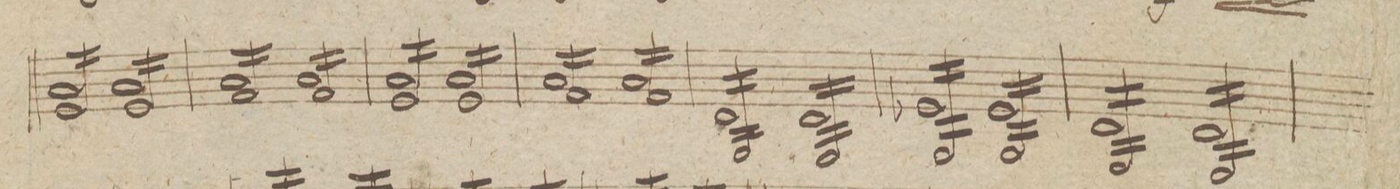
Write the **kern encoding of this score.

**kern	**dynam
*I"Violino 2do	*
*clefG2	*
*k[]	*
*met(c|)	*
*M2/2	*
16aLL 16e/	.
16a 16e/	.
16a 16e/	.
16a 16e/	.
16a 16e/	.
16a 16e/	.
16a 16e/	.
16aJJ 16e/	.
16aLL 16e/	.
16a 16e/	.
16a 16e/	.
16a 16e/	.
16a 16e/	.
16a 16e/	.
16a 16e/	.
16aJJ 16e/	.
=50	=50
16aLL 16f/	.
16a 16f/	.
16a 16f/	.
16a 16f/	.
16a 16f/	.
16a 16f/	.
16a 16f/	.
16aJJ 16f/	.
16aLL 16f/	.
16a 16f/	.
16a 16f/	.
16a 16f/	.
16a 16f/	.
16a 16f/	.
16a 16f/	.
16aJJ 16f/	.
=51	=51
16aLL 16e/	.
16a 16e/	.
16a 16e/	.
16a 16e/	.
16a 16e/	.
16a 16e/	.
16a 16e/	.
16aJJ 16e/	.
16aLL 16e/	.
16a 16e/	.
16a 16e/	.
16a 16e/	.
16a 16e/	.
16a 16e/	.
16a 16e/	.
16aJJ 16e/	.
=52	=52
16aLL 16f/	.
16a 16f/	.
16a 16f/	.
16a 16f/	.
16a 16f/	.
16a 16f/	.
16a 16f/	.
16aJJ 16f/	.
16aLL 16f/	.
16a 16f/	.
16a 16f/	.
16a 16f/	.
16a 16f/	.
16a 16f/	.
16a 16f/	.
16aJJ 16f/	.
=53	=53
16dLL 16G/	.
16d 16G/	.
16d 16G/	.
16d 16G/	.
16d 16G/	.
16d 16G/	.
16d 16G/	.
16dJJ 16G/	.
16dLL 16G/	.
16d 16G/	.
16d 16G/	.
16d 16G/	.
16d 16G/	.
16d 16G/	.
16d 16G/	.
16dJJ 16G/	.
=54	=54
16e-XLL 16G/	.
16e- 16G/	.
16e- 16G/	.
16e- 16G/	.
16e- 16G/	.
16e- 16G/	.
16e- 16G/	.
16e-JJ 16G/	.
16e-LL 16G/	.
16e- 16G/	.
16e- 16G/	.
16e- 16G/	.
16e- 16G/	.
16e- 16G/	.
16e- 16G/	.
16e-JJ 16G/	.
=55	=55
16dLL 16G/	.
16d 16G/	.
16d 16G/	.
16d 16G/	.
16d 16G/	.
16d 16G/	.
16d 16G/	.
16dJJ 16G/	.
16dLL 16G/	.
16d 16G/	.
16d 16G/	.
16d 16G/	.
16d 16G/	.
16d 16G/	.
16d 16G/	.
16dJJ 16G/	.
=56	=56
*-	*-
